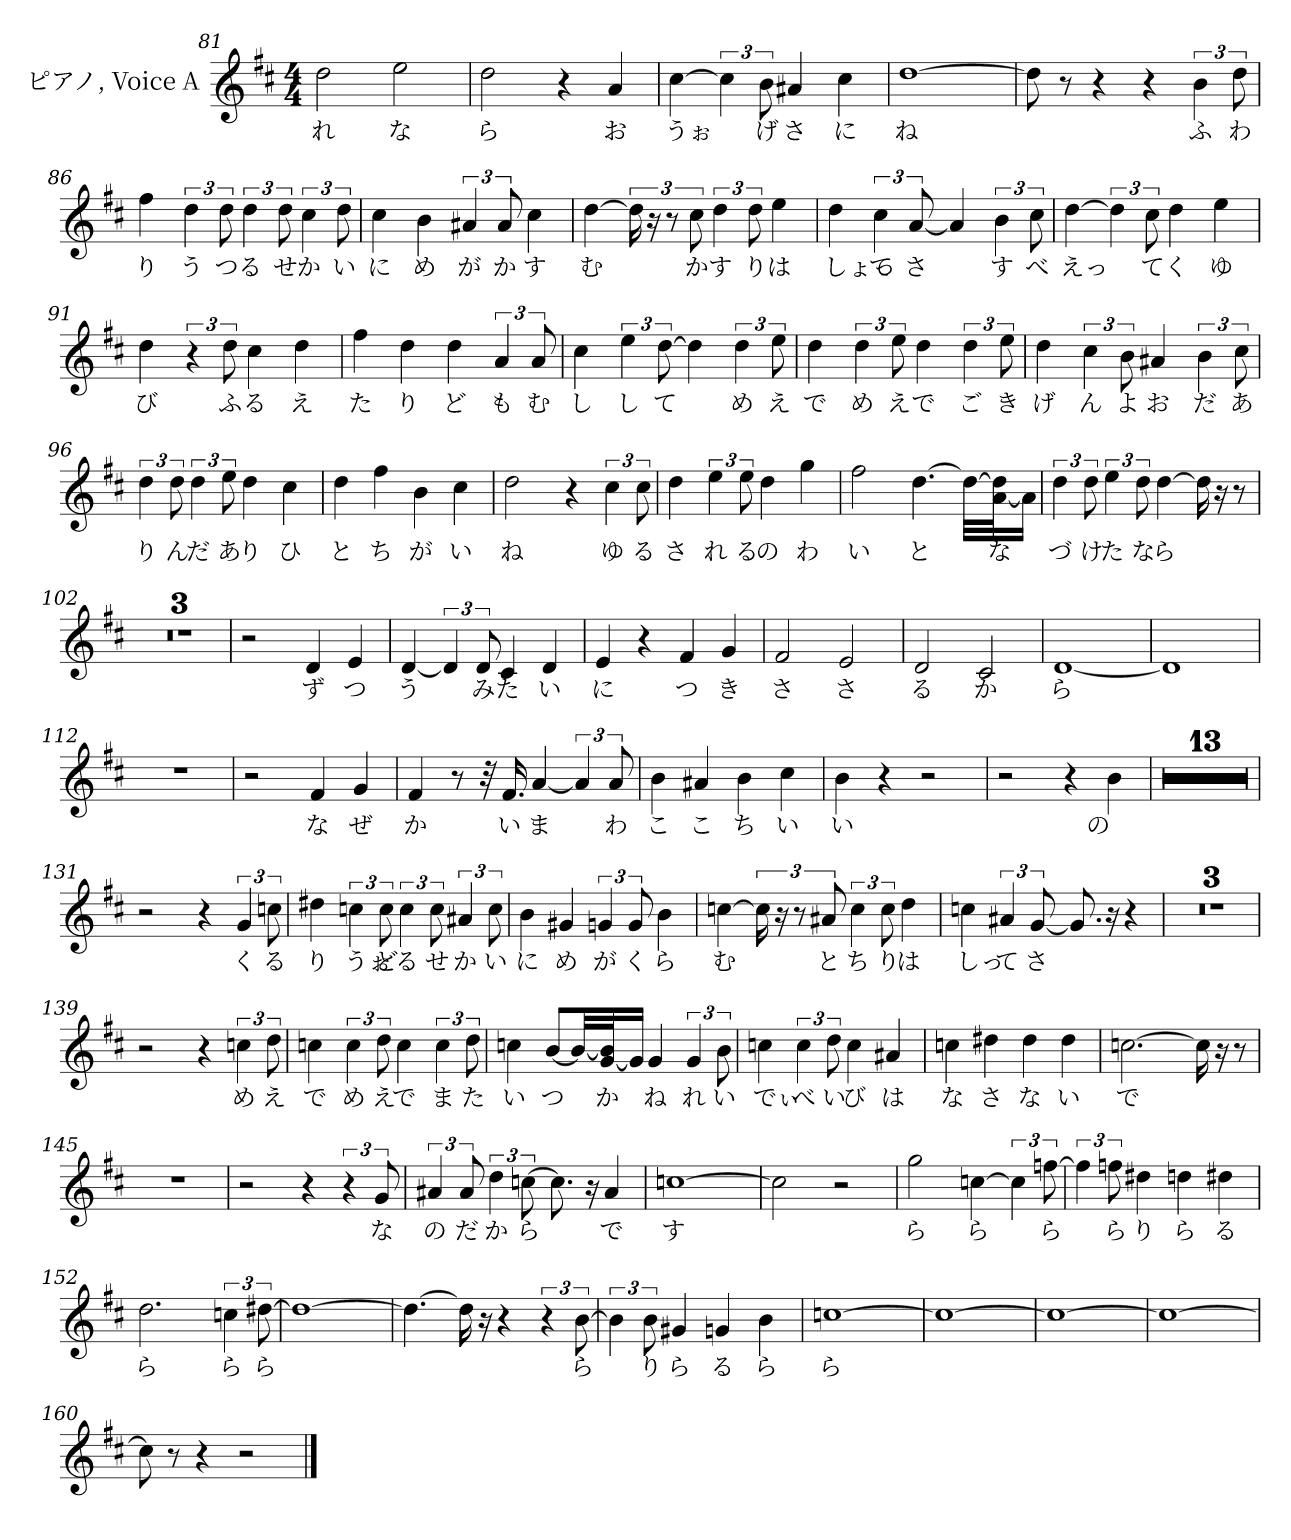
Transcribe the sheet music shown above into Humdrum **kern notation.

**kern	**text
*part1	*part1
*staff1	*staff1
*I"ピアノ, Voice A	*
*clefG2	*
*k[f#c#]	*
*M4/4	*
=81	=81
!	!LO:LY:b
2dd\	れ
!	!LO:LY:b
2ee\	な
=82	=82
!	!LO:LY:b
2dd\	ら
4r	.
!	!LO:LY:b
4a/	お
=83	=83
!	!LO:LY:b
[4cc#\	うぉ
6cc#\]	.
!	!LO:LY:b
12b\	げ
!	!LO:LY:b
4a#X/	さ
!	!LO:LY:b
4cc#\	に
=84	=84
!	!LO:LY:b
[1dd	ね
=85	=85
8dd\]	.
8r	.
4r	.
4r	.
!	!LO:LY:b
6b\	ふ
!	!LO:LY:b
12dd\	わ
=86	=86
!	!LO:LY:b
4ff#\	り
!	!LO:LY:b
6dd\	う
!	!LO:LY:b
12dd\	つ
!	!LO:LY:b
6dd\	る
!	!LO:LY:b
12dd\	せ
!	!LO:LY:b
6cc#\	か
!	!LO:LY:b
12dd\	い
!!LO:PB:g=z
=87	=87
!	!LO:LY:b
4cc#\	に
!	!LO:LY:b
4b\	め
!	!LO:LY:b
6a#X/	が
!	!LO:LY:b
12a#/	か
!	!LO:LY:b
4cc#\	す
=88	=88
!	!LO:LY:b
[4dd\	む
24dd\]	.
24r	.
12r	.
!	!LO:LY:b
12cc#\	か
!	!LO:LY:b
6dd\	す
!	!LO:LY:b
12dd\	り
!	!LO:LY:b
4ee\	は
=89	=89
!	!LO:LY:b
4dd\	しょっ
!	!LO:LY:b
6cc#\	て
!	!LO:LY:b
[12a/	さ
4a/]	.
!	!LO:LY:b
6b\	す
!	!LO:LY:b
12cc#\	べ
=90	=90
!	!LO:LY:b
[4dd\	えっ
6dd\]	.
!	!LO:LY:b
12cc#\	て
!	!LO:LY:b
4dd\	く
!	!LO:LY:b
4ee\	ゆ
=91	=91
!	!LO:LY:b
4dd\	び
6r	.
!	!LO:LY:b
12dd\	ふ
!	!LO:LY:b
4cc#\	る
!	!LO:LY:b
4dd\	え
!!LO:LB:g=z
=92	=92
!	!LO:LY:b
4ff#\	た
!	!LO:LY:b
4dd\	り
!	!LO:LY:b
4dd\	ど
!	!LO:LY:b
6a/	も
!	!LO:LY:b
12a/	む
=93	=93
!	!LO:LY:b
4cc#\	し
!	!LO:LY:b
6ee\	し
!	!LO:LY:b
[12dd\	て
4dd\]	.
!	!LO:LY:b
6dd\	め
!	!LO:LY:b
12ee\	え
=94	=94
!	!LO:LY:b
4dd\	で
!	!LO:LY:b
6dd\	め
!	!LO:LY:b
12ee\	え
!	!LO:LY:b
4dd\	で
!	!LO:LY:b
6dd\	ご
!	!LO:LY:b
12ee\	き
=95	=95
!	!LO:LY:b
4dd\	げ
!	!LO:LY:b
6cc#\	ん
!	!LO:LY:b
12b\	よ
!	!LO:LY:b
4a#X/	お
!	!LO:LY:b
6b\	だ
!	!LO:LY:b
12cc#\	あ
=96	=96
!	!LO:LY:b
6dd\	り
!	!LO:LY:b
12dd\	ん
!	!LO:LY:b
6dd\	だ
!	!LO:LY:b
12ee\	あ
!	!LO:LY:b
4dd\	り
!	!LO:LY:b
4cc#\	ひ
=97	=97
!	!LO:LY:b
4dd\	と
!	!LO:LY:b
4ff#\	ち
!	!LO:LY:b
4b\	が
!	!LO:LY:b
4cc#\	い
!!LO:LB:g=z
=98	=98
!	!LO:LY:b
2dd\	ね
4r	.
!	!LO:LY:b
6cc#\	ゆ
!	!LO:LY:b
12cc#\	る
=99	=99
!	!LO:LY:b
4dd\	さ
!	!LO:LY:b
6ee\	れ
!	!LO:LY:b
12ee\	る
!	!LO:LY:b
4dd\	の
!	!LO:LY:b
4gg\	わ
=100	=100
!	!LO:LY:b
2ff#\	い
!	!LO:LY:b
[4.dd\	と
32dd\LLL_	.
!	!LO:LY:b
[32a\ 32dd\]J	な
16a\JJ]	.
=101	=101
!	!LO:LY:b
6dd\	づ
!	!LO:LY:b
12dd\	け
!	!LO:LY:b
6ee\	た
!	!LO:LY:b
12dd\	な
!	!LO:LY:b
[4dd\	ら
16dd\]	.
16r	.
8r	.
=102	=102
1r	.
=103	=103
1r	.
=104	=104
1r	.
=105	=105
2r	.
!	!LO:LY:b
4d/	ず
!	!LO:LY:b
4e/	つ
!!LO:LB:g=z
=106	=106
!	!LO:LY:b
[4d/	う
6d/]	.
!	!LO:LY:b
12d/	み
!	!LO:LY:b
4c#/	た
!	!LO:LY:b
4d/	い
=107	=107
!	!LO:LY:b
4e/	に
4r	.
!	!LO:LY:b
4f#/	つ
!	!LO:LY:b
4g/	き
=108	=108
!	!LO:LY:b
2f#/	さ
!	!LO:LY:b
2e/	さ
=109	=109
!	!LO:LY:b
2d/	る
!	!LO:LY:b
2c#/	か
=110	=110
!	!LO:LY:b
[1d	ら
=111	=111
1d]	.
=112	=112
1r	.
=113	=113
2r	.
!	!LO:LY:b
4f#/	な
!	!LO:LY:b
4g/	ぜ
=114	=114
!	!LO:LY:b
4f#/	か
8r	.
32r	.
!	!LO:LY:b
16.f#/	い
!	!LO:LY:b
[4a/	ま
6a/]	.
!	!LO:LY:b
12a/	わ
!!LO:LB:g=z
=115	=115
!	!LO:LY:b
4b\	こ
!	!LO:LY:b
4a#X/	こ
!	!LO:LY:b
4b\	ち
!	!LO:LY:b
4cc#\	い
=116	=116
!	!LO:LY:b
4b\	い
4r	.
2r	.
=117	=117
2r	.
4r	.
!	!LO:LY:b
4b\	の
=118	=118
1r	.
=119	=119
1r	.
=120	=120
1r	.
=121	=121
1r	.
=122	=122
1r	.
=123	=123
1r	.
=124	=124
1r	.
=125	=125
1r	.
=126	=126
1r	.
=127	=127
1r	.
=128	=128
1r	.
!!LO:LB:g=z
=129	=129
1r	.
=130	=130
1r	.
=131	=131
2r	.
4r	.
!	!LO:LY:b
6g/	く
!	!LO:LY:b
12ccn\	る
=132	=132
!	!LO:LY:b
4dd#X\	り
!	!LO:LY:b
6ccn\	うぉ
!	!LO:LY:b
12cc\	ど
!	!LO:LY:b
6cc\	る
!	!LO:LY:b
12cc\	せ
!	!LO:LY:b
6a#X/	か
!	!LO:LY:b
12cc\	い
=133	=133
!	!LO:LY:b
4b\	に
!	!LO:LY:b
4g#X/	め
!	!LO:LY:b
6gn/	が
!	!LO:LY:b
12g/	く
!	!LO:LY:b
4b\	ら
=134	=134
!	!LO:LY:b
[4ccn\	む
24cc\]	.
24r	.
12r	.
!	!LO:LY:b
12a#X/	と
!	!LO:LY:b
6cc\	ち
!	!LO:LY:b
12cc\	り
!	!LO:LY:b
4dd\	は
!!LO:LB:g=z
=135	=135
!	!LO:LY:b
4ccn\	しっ
!	!LO:LY:b
6a#X/	て
!	!LO:LY:b
[12g/	さ
8.g/]	.
16r	.
4r	.
=136	=136
1r	.
=137	=137
1r	.
=138	=138
1r	.
=139	=139
2r	.
4r	.
!	!LO:LY:b
6ccn\	め
!	!LO:LY:b
12dd\	え
=140	=140
!	!LO:LY:b
4ccn\	で
!	!LO:LY:b
6cc\	め
!	!LO:LY:b
12dd\	え
!	!LO:LY:b
4cc\	で
!	!LO:LY:b
6cc\	ま
!	!LO:LY:b
12dd\	た
=141	=141
!	!LO:LY:b
4ccn\	い
!	!LO:LY:b
[8b/L	つ
32b/LL_	.
!	!LO:LY:b
[32g/ 32b/]J	か
16g/JJ]	.
!	!LO:LY:b
4g/	ね
!	!LO:LY:b
6g/	れ
!	!LO:LY:b
12b\	い
!!LO:LB:g=z
=142	=142
!	!LO:LY:b
4ccn\	でぃ
!	!LO:LY:b
6cc\	べ
!	!LO:LY:b
12dd\	い
!	!LO:LY:b
4cc\	び
!	!LO:LY:b
4a#X/	は
=143	=143
!	!LO:LY:b
4ccn\	な
!	!LO:LY:b
4dd#X\	さ
!	!LO:LY:b
4dd#\	な
!	!LO:LY:b
4dd#\	い
=144	=144
!	!LO:LY:b
[2.ccn\	で
16cc\]	.
16r	.
8r	.
=145	=145
1r	.
=146	=146
2r	.
4r	.
6r	.
!	!LO:LY:b
12g/	な
=147	=147
!	!LO:LY:b
6a#X/	の
!	!LO:LY:b
12a#/	だ
!	!LO:LY:b
6dd\	か
!	!LO:LY:b
[12ccn\	ら
8.cc\]	.
16r	.
!	!LO:LY:b
4a#/	で
=148	=148
!	!LO:LY:b
[1ccn	す
=149	=149
2cc\]	.
2r	.
!!LO:LB:g=z
=150	=150
!	!LO:LY:b
2gg\	ら
!	!LO:LY:b
[4ccn\	ら
6cc\]	.
!	!LO:LY:b
[12ffn\	ら
=151	=151
6ff\]	.
!	!LO:LY:b
12ffn\	ら
!	!LO:LY:b
4dd#X\	り
!	!LO:LY:b
4ddn\	ら
!	!LO:LY:b
4dd#X\	る
=152	=152
!	!LO:LY:b
2.dd\	ら
!	!LO:LY:b
6ccn\	ら
!	!LO:LY:b
[12dd#X\	ら
=153	=153
1dd#_	.
=154	=154
4.dd#\_	.
16dd#\]	.
16r	.
4r	.
6r	.
!	!LO:LY:b
[12b\	ら
=155	=155
6b\]	.
!	!LO:LY:b
12b\	り
!	!LO:LY:b
4g#X/	ら
!	!LO:LY:b
4gn/	る
!	!LO:LY:b
4b\	ら
=156	=156
!	!LO:LY:b
[1ccn	ら
=157	=157
1cc_	.
!!LO:LB:g=z
=158	=158
1cc_	.
=159	=159
1cc_	.
=160	=160
8cc\]	.
8r	.
4r	.
2r	.
==	==
*-	*-
